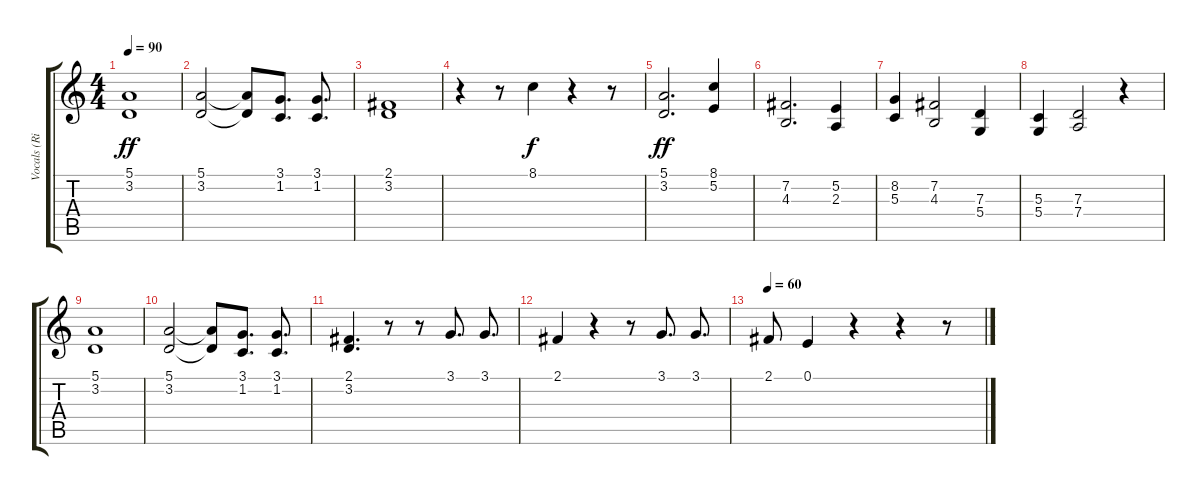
\track ("Vocals (Richard Patrick, Robert Deleo)" "Vocals (Ri") {instrument altosax}
\staff {score tabs}
\tuning (E4 B3 G3 D3 A2 E2) {hide}
\ts (4 4)
\tempo 90
\clef g2
\ks c
(5.1 3.2).1{dy ff} |
(5.1 3.2).2 (5.1{t} 3.2{t}).8 (3.1 1.2).8{d} (3.1 1.2).8{d} |
(2.1 3.2).1 |
r.4 r.8 8.1.4{dy f} r.4 r.8 |
(5.1 3.2).2{d dy ff} (8.1 5.2).4 |
(7.2 4.3).2{d} (5.2 2.3).4 |
(8.2 5.3).4 (7.2 4.3).2 (7.3 5.4).4 |
(5.3 5.4).4 (7.3 7.4).2 r.4 |
(5.1 3.2).1 |
(5.1 3.2).2 (5.1{t} 3.2{t}).8 (3.1 1.2).8{d} (3.1 1.2).8{d} |
(2.1 3.2).4{d} r.8 r.8 3.1.8{d} 3.1.8{d} |
2.1.4 r.4 r.8 3.1.8{d} 3.1.8{d} |
\tempo 60
2.1.8 0.1.4 r.4 r.4 r.8
